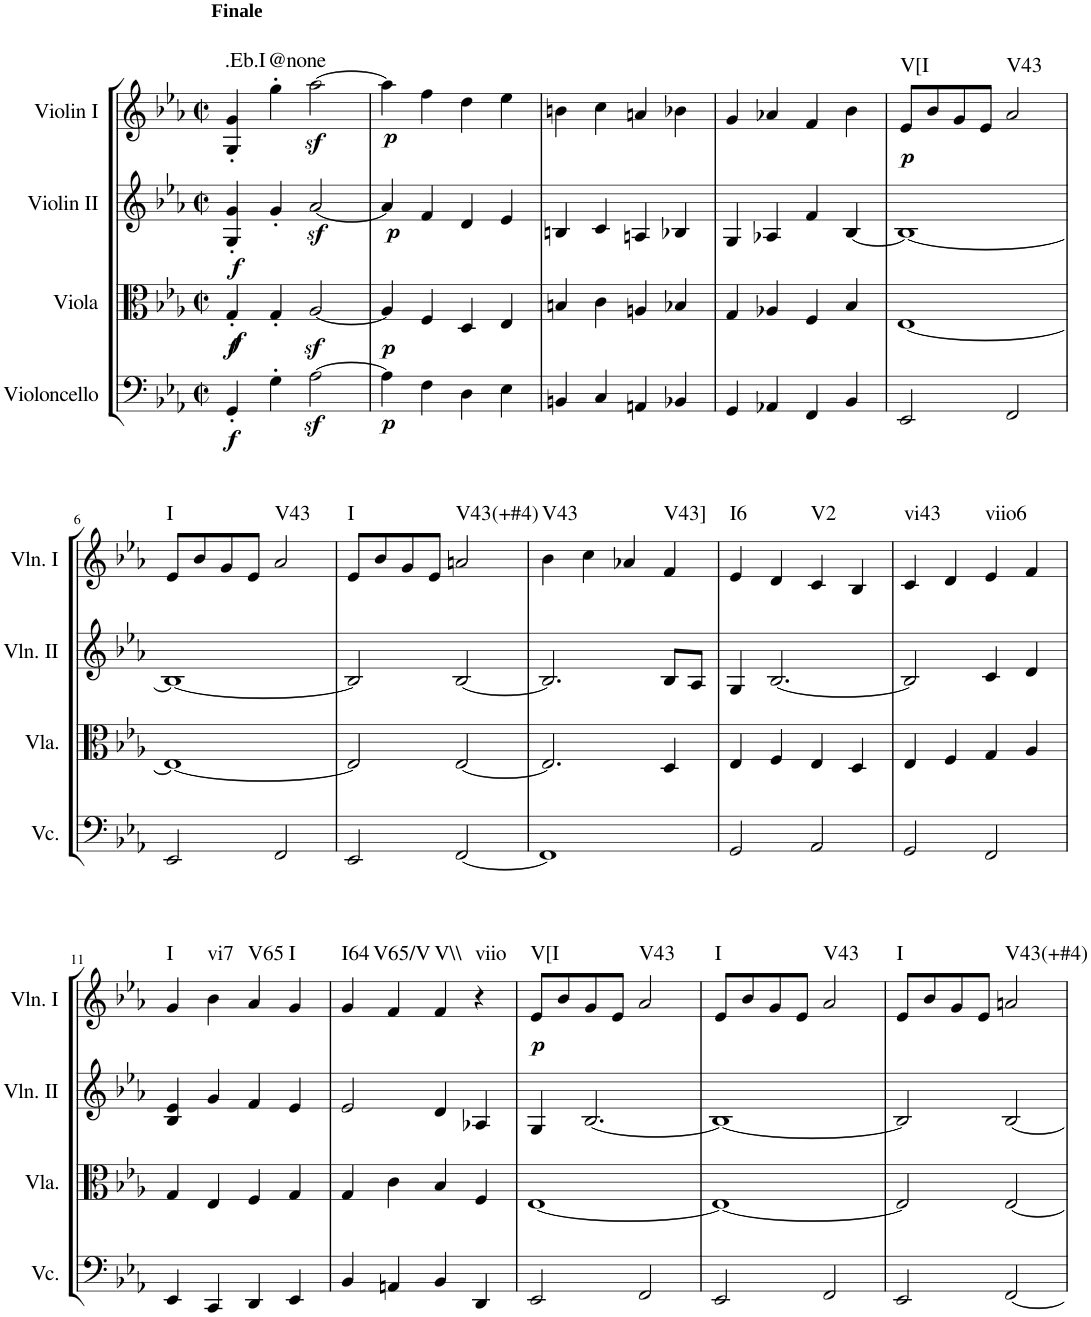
**kern	**dynam	**kern	**dynam	**kern	**dynam	**kern	**dynam	**harte
*part4	*part4	*part3	*part3	*part2	*part2	*part1	*part1	*part1
*staff4	*staff4	*staff3	*staff3	*staff2	*staff2	*staff1	*staff1	*
*I"Violoncello	*	*I"Viola	*	*I"Violin II	*	*I"Violin I	*	*
*I'Vc.	*	*I'Vla.	*	*I'Vln. II	*	*I'Vln. I	*	*
*clefF4	*	*clefC3	*	*clefG2	*	*clefG2	*	*
*k[b-e-a-]	*	*k[b-e-a-]	*	*k[b-e-a-]	*	*k[b-e-a-]	*	*
*M2/2	*	*M2/2	*	*M2/2	*	*M2/2	*	*
*met(c|)	*	*met(c|)	*	*met(c|)	*	*met(c|)	*	*
=1	=1	=1	=1	=1	=1	=1	=1	=1
!	!	!	!	!	!	!LO:TX:a:B:t=Finale	!	!
!	!LO:DY:b	!	!LO:DY:b	!	!	!	!	!
!	!	!	!LO:DY:n=1:b	!	!LO:DY:b	!	!	!LO:H:kt=.Eb.I
4GG'/	f	4G'/	f f	4G/' 4g/'	f	4G/' 4g/'	.	N
!	!	!	!	!	!	!	!	!LO:H:kt=@none
4G'\	.	4G'/	.	4g'/	.	4gg'\	.	N
[2A-z<\	.	[2A-z</	.	[2a-z</	.	[2aa-z<\	.	.
=2	=2	=2	=2	=2	=2	=2	=2	=2
!	!LO:DY:b	!	!LO:DY:b	!	!LO:DY:b	!	!LO:DY:b	!
4A-\]	p	4A-/]	p	4a-/]	p	4aa-\]	p	.
4F\	.	4F/	.	4f/	.	4ff\	.	.
4D\	.	4D/	.	4d/	.	4dd\	.	.
4E-\	.	4E-/	.	4e-/	.	4ee-\	.	.
=3	=3	=3	=3	=3	=3	=3	=3	=3
4BBn/	.	4Bn/	.	4Bn/	.	4bn\	.	.
4C/	.	4c\	.	4c/	.	4cc\	.	.
4AAn/	.	4An/	.	4An/	.	4an/	.	.
4BB-X/	.	4B-X/	.	4B-X/	.	4b-X\	.	.
=4	=4	=4	=4	=4	=4	=4	=4	=4
4GG/	.	4G/	.	4G/	.	4g/	.	.
4AA-X/	.	4A-X/	.	4A-X/	.	4a-X/	.	.
4FF/	.	4F/	.	4f/	.	4f/	.	.
4BB-/	.	4B-/	.	[4B-/	.	4b-\	.	.
=5	=5	=5	=5	=5	=5	=5	=5	=5
!	!	!	!	!	!	!	!LO:DY:b	!LO:H:kt=V[I
2EE-/	.	[1E-	.	1B-_	.	8e-/L	p	N
.	.	.	.	.	.	8b-/	.	.
.	.	.	.	.	.	8g/	.	.
.	.	.	.	.	.	8e-/J	.	.
!	!	!	!	!	!	!	!	!LO:H:kt=V43
2FF/	.	.	.	.	.	2a-/	.	N
!!LO:LB:g=z
=6	=6	=6	=6	=6	=6	=6	=6	=6
!	!	!	!	!	!	!	!	!LO:H:kt=I
2EE-/	.	1E-_	.	1B-_	.	8e-/L	.	N
.	.	.	.	.	.	8b-/	.	.
.	.	.	.	.	.	8g/	.	.
.	.	.	.	.	.	8e-/J	.	.
!	!	!	!	!	!	!	!	!LO:H:kt=V43
2FF/	.	.	.	.	.	2a-/	.	N
=7	=7	=7	=7	=7	=7	=7	=7	=7
!	!	!	!	!	!	!	!	!LO:H:kt=I
2EE-/	.	2E-/]	.	2B-/]	.	8e-/L	.	N
.	.	.	.	.	.	8b-/	.	.
.	.	.	.	.	.	8g/	.	.
.	.	.	.	.	.	8e-/J	.	.
!	!	!	!	!	!	!	!	!LO:H:kt=V43(+#4)
[2FF/	.	[2E-/	.	[2B-/	.	2an/	.	N
=8	=8	=8	=8	=8	=8	=8	=8	=8
!	!	!	!	!	!	!	!	!LO:H:kt=V43
1FF]	.	2.E-/]	.	2.B-/]	.	4b-\	.	N
.	.	.	.	.	.	4cc\	.	.
.	.	.	.	.	.	4a-X/	.	.
!	!	!	!	!	!	!	!	!LO:H:kt=V43]
.	.	4D/	.	8B-/L	.	4f/	.	N
.	.	.	.	8A-/J	.	.	.	.
=9	=9	=9	=9	=9	=9	=9	=9	=9
!	!	!	!	!	!	!	!	!LO:H:kt=I6
2GG/	.	4E-/	.	4G/	.	4e-/	.	N
.	.	4F/	.	[2.B-/	.	4d/	.	.
!	!	!	!	!	!	!	!	!LO:H:kt=V2
2AA-/	.	4E-/	.	.	.	4c/	.	N
.	.	4D/	.	.	.	4B-/	.	.
=10	=10	=10	=10	=10	=10	=10	=10	=10
!	!	!	!	!	!	!	!	!LO:H:kt=vi43
2GG/	.	4E-/	.	2B-/]	.	4c/	.	N
.	.	4F/	.	.	.	4d/	.	.
!	!	!	!	!	!	!	!	!LO:H:kt=viio6
2FF/	.	4G/	.	4c/	.	4e-/	.	N
.	.	4A-/	.	4d/	.	4f/	.	.
!!LO:LB:g=z
=11	=11	=11	=11	=11	=11	=11	=11	=11
!	!	!	!	!	!	!	!	!LO:H:kt=I
4EE-/	.	4G/	.	4B-/ 4e-/	.	4g/	.	N
!	!	!	!	!	!	!	!	!LO:H:kt=vi7
4CC/	.	4E-/	.	4g/	.	4b-\	.	N
!	!	!	!	!	!	!	!	!LO:H:kt=V65
4DD/	.	4F/	.	4f/	.	4a-/	.	N
!	!	!	!	!	!	!	!	!LO:H:kt=I
4EE-/	.	4G/	.	4e-/	.	4g/	.	N
=12	=12	=12	=12	=12	=12	=12	=12	=12
!	!	!	!	!	!	!	!	!LO:H:kt=I64
4BB-/	.	4G/	.	2e-/	.	4g/	.	N
!	!	!	!	!	!	!	!	!LO:H:kt=V65/V
4AAn/	.	4c\	.	.	.	4f/	.	N
!	!	!	!	!	!	!	!	!LO:H:kt=V\\
4BB-/	.	4B-/	.	4d/	.	4f/	.	N
!	!	!	!	!	!	!	!	!LO:H:kt=viio
4DD/	.	4F/	.	4A-X/	.	4r	.	N
=13	=13	=13	=13	=13	=13	=13	=13	=13
!	!	!	!	!	!	!	!LO:DY:b	!LO:H:kt=V[I
2EE-/	.	[1E-	.	4G/	.	8e-/L	p	N
.	.	.	.	.	.	8b-/	.	.
.	.	.	.	[2.B-/	.	8g/	.	.
.	.	.	.	.	.	8e-/J	.	.
!	!	!	!	!	!	!	!	!LO:H:kt=V43
2FF/	.	.	.	.	.	2a-/	.	N
=14	=14	=14	=14	=14	=14	=14	=14	=14
!	!	!	!	!	!	!	!	!LO:H:kt=I
2EE-/	.	1E-_	.	1B-_	.	8e-/L	.	N
.	.	.	.	.	.	8b-/	.	.
.	.	.	.	.	.	8g/	.	.
.	.	.	.	.	.	8e-/J	.	.
!	!	!	!	!	!	!	!	!LO:H:kt=V43
2FF/	.	.	.	.	.	2a-/	.	N
=15	=15	=15	=15	=15	=15	=15	=15	=15
!	!	!	!	!	!	!	!	!LO:H:kt=I
2EE-/	.	2E-/]	.	2B-/]	.	8e-/L	.	N
.	.	.	.	.	.	8b-/	.	.
.	.	.	.	.	.	8g/	.	.
.	.	.	.	.	.	8e-/J	.	.
!	!	!	!	!	!	!	!	!LO:H:kt=V43(+#4)
[2FF/	.	[2E-/	.	[2B-/	.	2an/	.	N
=	=	=	=	=	=	=	=	=
*-	*-	*-	*-	*-	*-	*-	*-	*-
